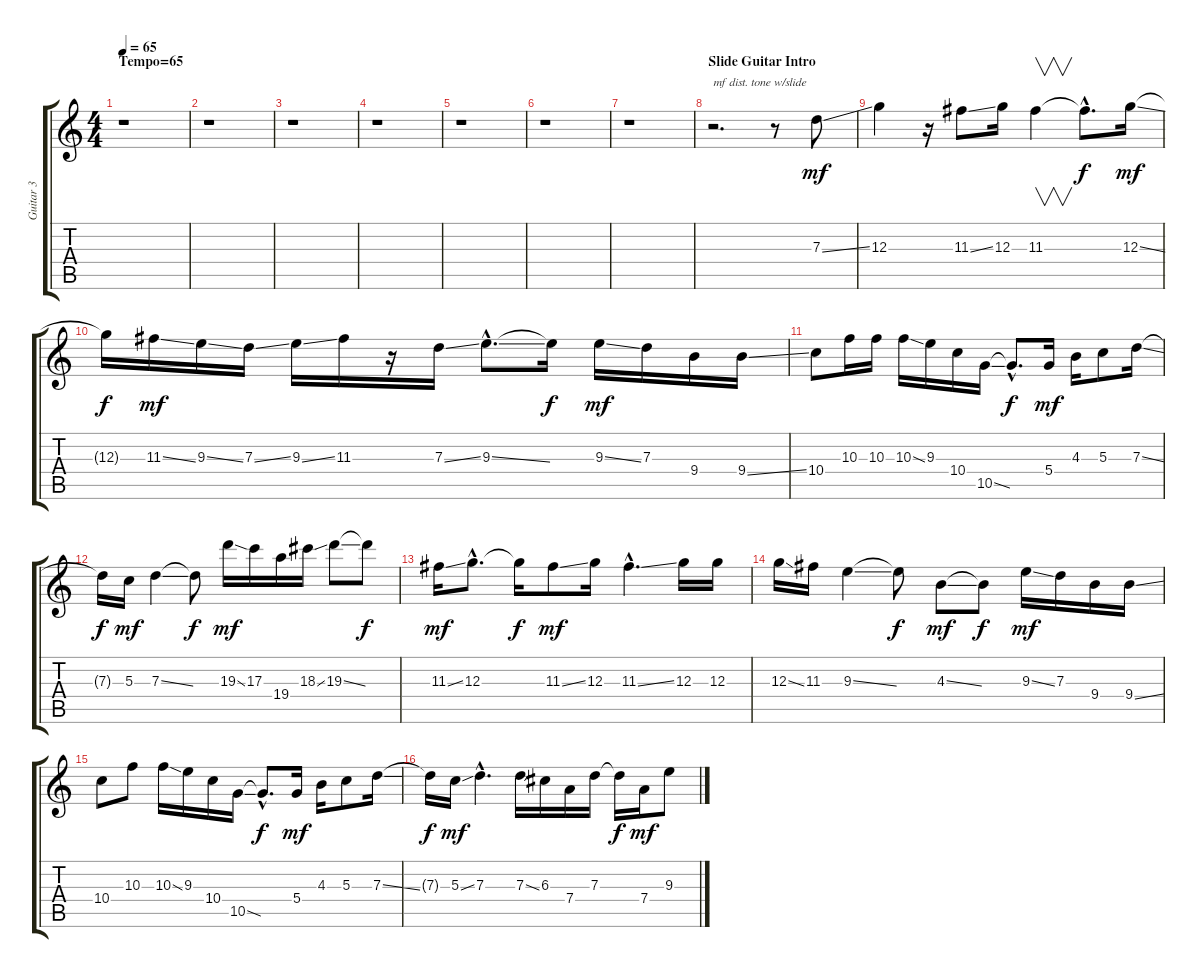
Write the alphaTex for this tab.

\track ("Guitar 3" "Guitar 3") {instrument distortionguitar}
\staff {score tabs}
\tuning (E4 B3 G3 D3 A2 E2) {hide}
\ts (4 4)
\section ("" "Tempo=65")
\tempo 65
\clef g2
\ks c
r.1{dy mf instrument distortionguitar} |
r.1 |
r.1 |
r.1 |
r.1 |
r.1 |
r.1 |
\section ("" "Slide Guitar Intro")
r.2{d txt "mf dist. tone w/slide"} r.8 7.3{ss}.8 |
12.3.4 r.16 11.3{ss}.8 12.3.16 11.3.4{v} 11.3{hac t}.8{d dy f} 12.3{ss}.16{dy mf} |
12.3{t}.16{dy f} 11.3{ss}.16{dy mf} 9.3{ss}.16 7.3{ss}.16 9.3{ss}.16 11.3.16 r.16 7.3{ss}.16 9.3{ss hac}.8{d} 9.3{t}.16{dy f} 9.3{ss}.16{dy mf} 7.3.16 9.4.16 9.4{ss}.16 |
10.4.8 10.3.16 10.3.16 10.3{ss}.16 9.3.16 10.4.16 10.5{ss}.16 10.5{hac t}.8{d dy f} 5.4.16{dy mf} 4.3.16 5.3.8 7.3{ss}.16 |
7.3{t}.16{dy f} 5.3.16{dy mf} 7.3{ss}.4 7.3{t}.8{dy f} 19.3{ss}.16{dy mf} 17.3.16 19.4.16 18.3{ss}.16 19.3{ss}.8 19.3{t}.8{dy f} |
11.3{ss}.16{dy mf} 12.3{hac}.8{d} 12.3{t}.16{dy f} 11.3{ss}.8{dy mf} 12.3.16 11.3{ss hac}.4{d} 12.3.16 12.3.16 |
12.3{ss}.16 11.3.16 9.3{ss}.4 9.3{t}.8{dy f} 4.3{ss}.8{dy mf} 4.3{t}.8{dy f} 9.3{ss}.16{dy mf} 7.3.16 9.4.16 9.4{ss}.16 |
10.4.8 10.3.8 10.3{ss}.16 9.3.16 10.4.16 10.5{ss}.16 10.5{hac t}.8{d dy f} 5.4.16{dy mf} 4.3.16 5.3.8 7.3{ss}.16 |
7.3{t}.16{dy f} 5.3{ss}.16{dy mf} 7.3{hac}.4{d} 7.3{ss}.16 6.3.16 7.4.16 7.3.16 7.3{t}.16{dy f} 7.4.16{dy mf} 9.3{ss}.8
